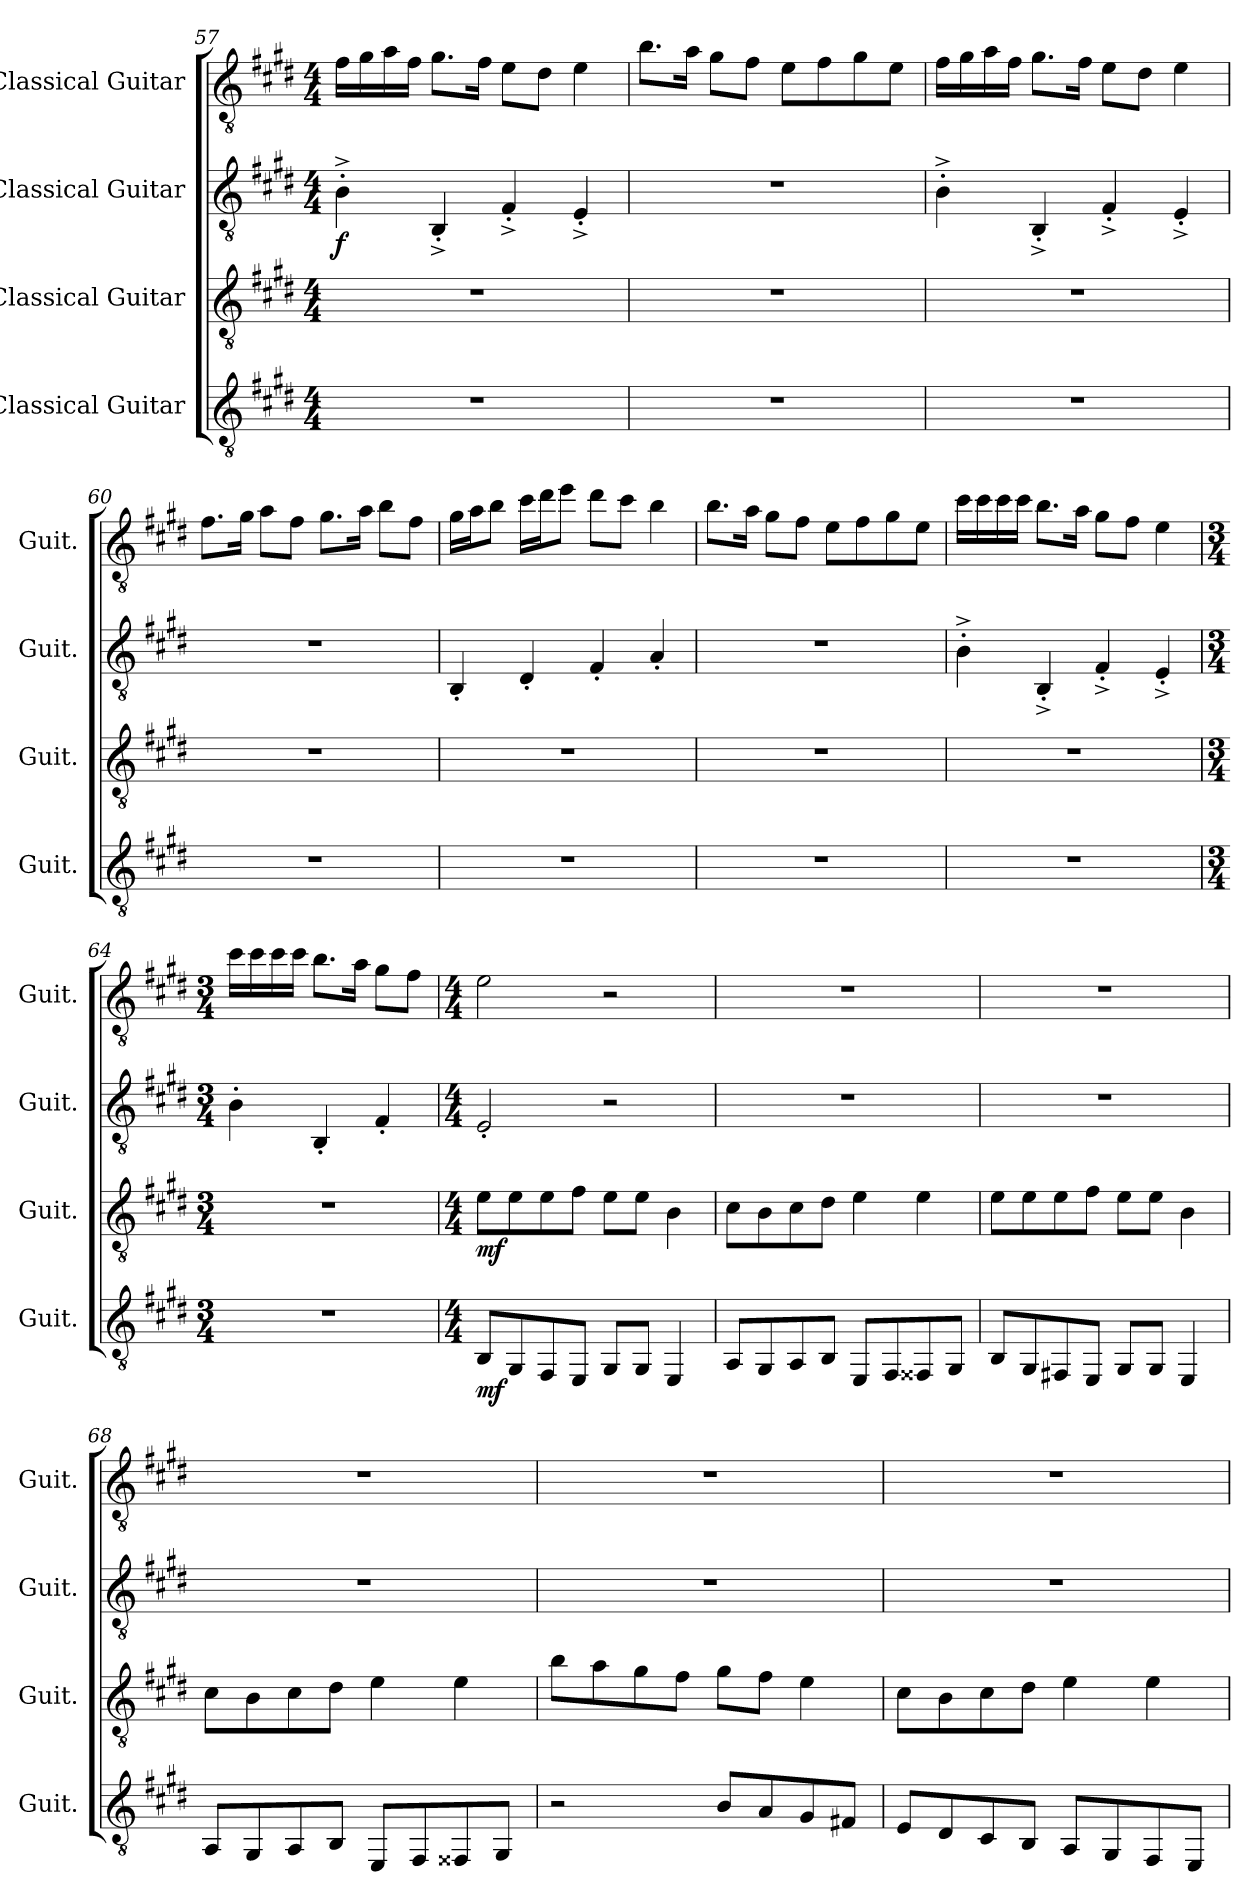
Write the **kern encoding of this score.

**kern	**dynam	**kern	**dynam	**kern	**dynam	**kern
*part4	*part4	*part3	*part3	*part2	*part2	*part1
*staff4	*staff4	*staff3	*staff3	*staff2	*staff2	*staff1
*I"Classical Guitar	*	*I"Classical Guitar	*	*I"Classical Guitar	*	*I"Classical Guitar
*I'Guit.	*	*I'Guit.	*	*I'Guit.	*	*I'Guit.
*clefGv2	*	*clefGv2	*	*clefGv2	*	*clefGv2
*k[f#c#g#d#]	*	*k[f#c#g#d#]	*	*k[f#c#g#d#]	*	*k[f#c#g#d#]
*E:	*	*E:	*	*E:	*	*E:
*M4/4	*	*M4/4	*	*M4/4	*	*M4/4
=57	=57	=57	=57	=57	=57	=57
!	!	!	!	!	!LO:DY:b	!
1r	.	1r	.	4B'^\	f	16f#\LL
.	.	.	.	.	.	16g#\
.	.	.	.	.	.	16a\
.	.	.	.	.	.	16f#\JJ
.	.	.	.	4BB'^/	.	8.g#\L
.	.	.	.	.	.	16f#\Jk
.	.	.	.	4F#'^/	.	8e\L
.	.	.	.	.	.	8d#\J
.	.	.	.	4E'^/	.	4e\
=58	=58	=58	=58	=58	=58	=58
1r	.	1r	.	1r	.	8.b\L
.	.	.	.	.	.	16a\Jk
.	.	.	.	.	.	8g#\L
.	.	.	.	.	.	8f#\J
.	.	.	.	.	.	8e\L
.	.	.	.	.	.	8f#\
.	.	.	.	.	.	8g#\
.	.	.	.	.	.	8e\J
!!LO:LB:g=z
=59	=59	=59	=59	=59	=59	=59
1r	.	1r	.	4B'^\	.	16f#\LL
.	.	.	.	.	.	16g#\
.	.	.	.	.	.	16a\
.	.	.	.	.	.	16f#\JJ
.	.	.	.	4BB'^/	.	8.g#\L
.	.	.	.	.	.	16f#\Jk
.	.	.	.	4F#'^/	.	8e\L
.	.	.	.	.	.	8d#\J
.	.	.	.	4E'^/	.	4e\
=60	=60	=60	=60	=60	=60	=60
1r	.	1r	.	1r	.	8.f#\L
.	.	.	.	.	.	16g#\Jk
.	.	.	.	.	.	8a\L
.	.	.	.	.	.	8f#\J
.	.	.	.	.	.	8.g#\L
.	.	.	.	.	.	16a\Jk
.	.	.	.	.	.	8b\L
.	.	.	.	.	.	8f#\J
=61	=61	=61	=61	=61	=61	=61
1r	.	1r	.	4BB'/	.	16g#\LL
.	.	.	.	.	.	16a\J
.	.	.	.	.	.	8b\J
.	.	.	.	4D#'/	.	16cc#\LL
.	.	.	.	.	.	16dd#\J
.	.	.	.	.	.	8ee\J
.	.	.	.	4F#'/	.	8dd#\L
.	.	.	.	.	.	8cc#\J
.	.	.	.	4A'/	.	4b\
!!LO:PB:g=z
=62	=62	=62	=62	=62	=62	=62
1r	.	1r	.	1r	.	8.b\L
.	.	.	.	.	.	16a\Jk
.	.	.	.	.	.	8g#\L
.	.	.	.	.	.	8f#\J
.	.	.	.	.	.	8e\L
.	.	.	.	.	.	8f#\
.	.	.	.	.	.	8g#\
.	.	.	.	.	.	8e\J
=63	=63	=63	=63	=63	=63	=63
1r	.	1r	.	4B'^\	.	16cc#\LL
.	.	.	.	.	.	16cc#\
.	.	.	.	.	.	16cc#\
.	.	.	.	.	.	16cc#\JJ
.	.	.	.	4BB'^/	.	8.b\L
.	.	.	.	.	.	16a\Jk
.	.	.	.	4F#'^/	.	8g#\L
.	.	.	.	.	.	8f#\J
.	.	.	.	4E'^/	.	4e\
=64	=64	=64	=64	=64	=64	=64
*M3/4	*	*M3/4	*	*M3/4	*	*M3/4
2.r	.	2.r	.	4B'\	.	16cc#\LL
.	.	.	.	.	.	16cc#\
.	.	.	.	.	.	16cc#\
.	.	.	.	.	.	16cc#\JJ
.	.	.	.	4BB'/	.	8.b\L
.	.	.	.	.	.	16a\Jk
.	.	.	.	4F#'/	.	8g#\L
.	.	.	.	.	.	8f#\J
!!LO:LB:g=z
=65	=65	=65	=65	=65	=65	=65
*M4/4	*	*M4/4	*	*M4/4	*	*M4/4
!	!LO:DY:b	!	!LO:DY:b	!	!	!
8BB/L	mf	8e\L	mf	2E'/	.	2e\
8GG#/	.	8e\	.	.	.	.
8FF#/	.	8e\	.	.	.	.
8EE/J	.	8f#\J	.	.	.	.
8GG#/L	.	8e\L	.	2r	.	2r
8GG#/J	.	8e\J	.	.	.	.
4EE/	.	4B\	.	.	.	.
=66	=66	=66	=66	=66	=66	=66
8AA/L	.	8c#\L	.	1r	.	1r
8GG#/	.	8B\	.	.	.	.
8AA/	.	8c#\	.	.	.	.
8BB/J	.	8d#\J	.	.	.	.
8EE/L	.	4e\	.	.	.	.
8FF#/	.	.	.	.	.	.
8FF##X/	.	4e\	.	.	.	.
8GG#/J	.	.	.	.	.	.
=67	=67	=67	=67	=67	=67	=67
8BB/L	.	8e\L	.	1r	.	1r
8GG#/	.	8e\	.	.	.	.
8FF#X/	.	8e\	.	.	.	.
8EE/J	.	8f#\J	.	.	.	.
8GG#/L	.	8e\L	.	.	.	.
8GG#/J	.	8e\J	.	.	.	.
4EE/	.	4B\	.	.	.	.
!!LO:PB:g=z
=68	=68	=68	=68	=68	=68	=68
8AA/L	.	8c#\L	.	1r	.	1r
8GG#/	.	8B\	.	.	.	.
8AA/	.	8c#\	.	.	.	.
8BB/J	.	8d#\J	.	.	.	.
8EE/L	.	4e\	.	.	.	.
8FF#/	.	.	.	.	.	.
8FF##X/	.	4e\	.	.	.	.
8GG#/J	.	.	.	.	.	.
=69	=69	=69	=69	=69	=69	=69
2r	.	8b\L	.	1r	.	1r
.	.	8a\	.	.	.	.
.	.	8g#\	.	.	.	.
.	.	8f#\J	.	.	.	.
8B/L	.	8g#\L	.	.	.	.
8A/	.	8f#\J	.	.	.	.
8G#/	.	4e\	.	.	.	.
8F#X/J	.	.	.	.	.	.
=70	=70	=70	=70	=70	=70	=70
8E/L	.	8c#\L	.	1r	.	1r
8D#/	.	8B\	.	.	.	.
8C#/	.	8c#\	.	.	.	.
8BB/J	.	8d#\J	.	.	.	.
8AA/L	.	4e\	.	.	.	.
8GG#/	.	.	.	.	.	.
8FF#/	.	4e\	.	.	.	.
8EE/J	.	.	.	.	.	.
=	=	=	=	=	=	=
*-	*-	*-	*-	*-	*-	*-
